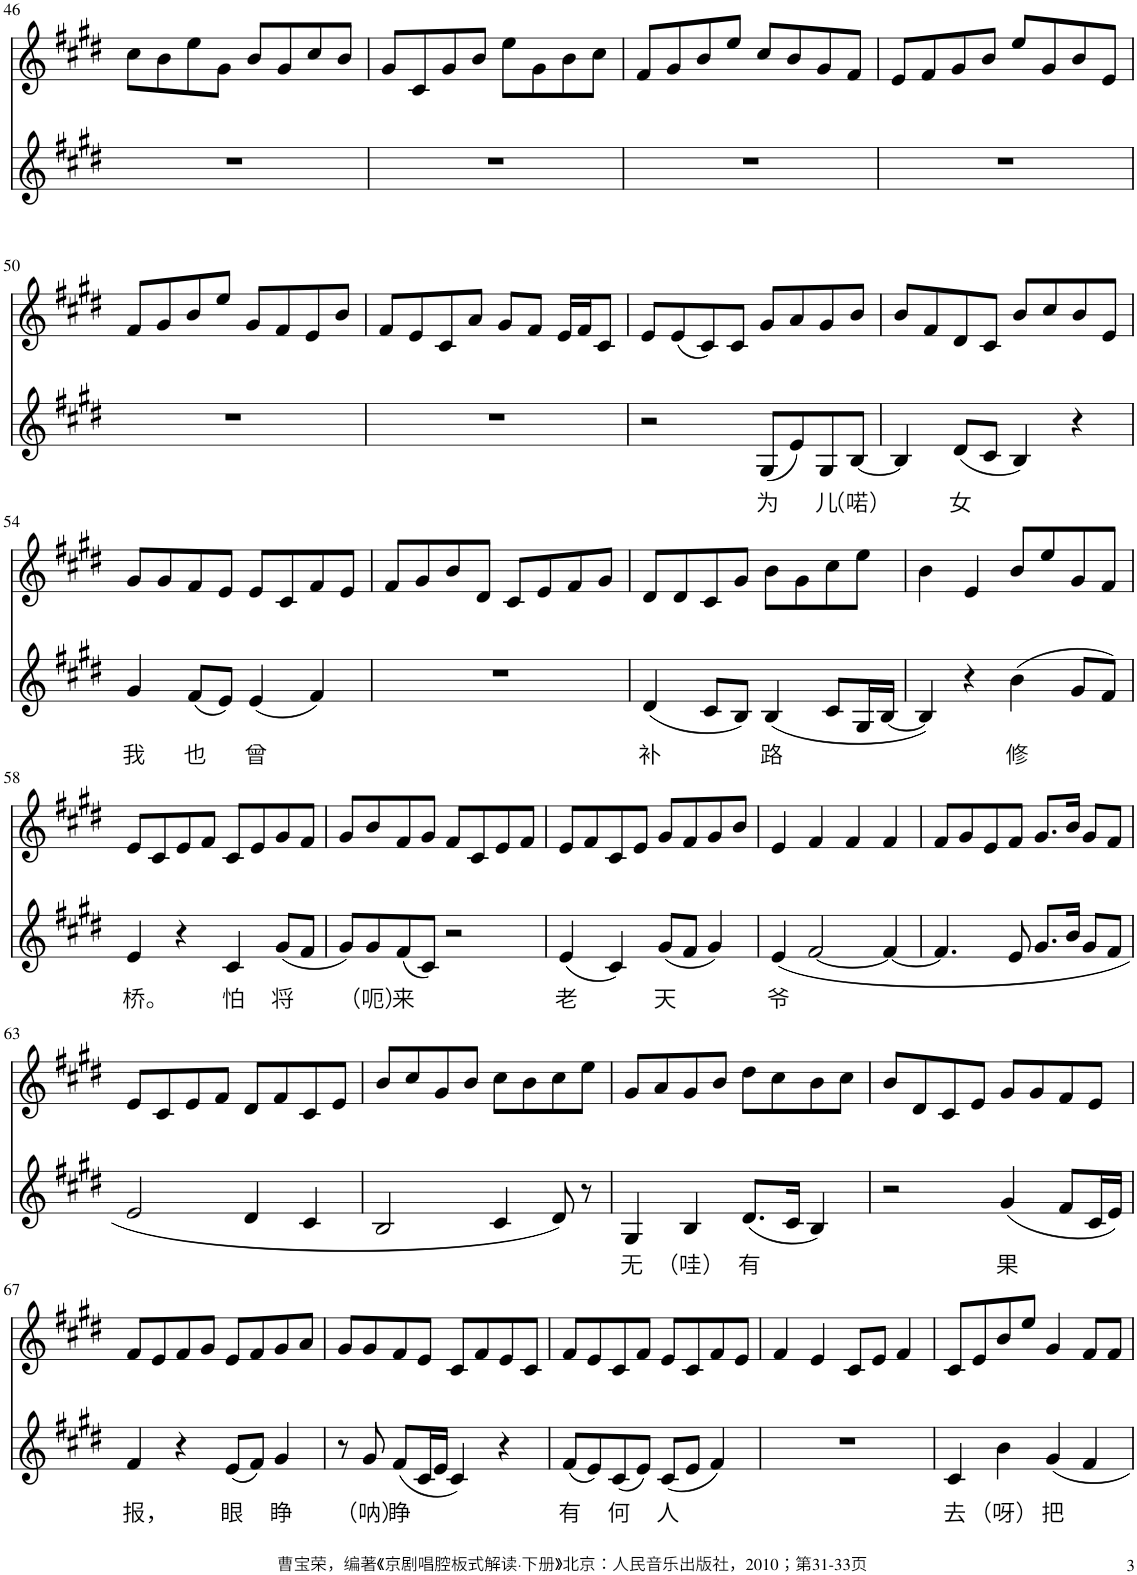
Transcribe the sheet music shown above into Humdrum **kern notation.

**kern	**text	**kern
*part2	*part2	*part1
*staff2	*staff2	*staff1
*I"Piano	*	*I"Piano
*I'Pno	*	*I'Pno
!!LO:PB:g=z
*clefG2	*	*clefG2
*k[f#c#g#d#]	*	*k[f#c#g#d#]
*M4/4	*	*M4/4
=46	=46	=46
1r	.	8cc#\L
.	.	8b\
.	.	8ee\
.	.	8g#\J
.	.	8b/L
.	.	8g#/
.	.	8cc#/
.	.	8b/J
=47	=47	=47
1r	.	8g#/L
.	.	8c#/
.	.	8g#/
.	.	8b/J
.	.	8ee\L
.	.	8g#\
.	.	8b\
.	.	8cc#\J
=48	=48	=48
1r	.	8f#/L
.	.	8g#/
.	.	8b/
.	.	8ee/J
.	.	8cc#/L
.	.	8b/
.	.	8g#/
.	.	8f#/J
=49	=49	=49
1r	.	8e/L
.	.	8f#/
.	.	8g#/
.	.	8b/J
.	.	8ee/L
.	.	8g#/
.	.	8b/
.	.	8e/J
!!LO:LB:g=z
=50	=50	=50
1r	.	8f#/L
.	.	8g#/
.	.	8b/
.	.	8ee/J
.	.	8g#/L
.	.	8f#/
.	.	8e/
.	.	8b/J
=51	=51	=51
1r	.	8f#/L
.	.	8e/
.	.	8c#/
.	.	8a/J
.	.	8g#/L
.	.	8f#/J
.	.	16e/LL
.	.	16f#/J
.	.	8c#/J
=52	=52	=52
2r	.	8e/L
.	.	(8e/
.	.	8c#/)
.	.	8c#/J
!	!LO:LY:b	!
(8G#/L	为	8g#/L
8e/)	.	8a/
!	!LO:LY:b	!
8G#/	儿	8g#/
!	!LO:LY:b	!
[8B/J	（喏）	8b/J
=53	=53	=53
4B/]	.	8b/L
.	.	8f#/
!	!LO:LY:b	!
(8d#/L	女	8d#/
8c#/J	.	8c#/J
4B/)	.	8b/L
.	.	8cc#/
4r	.	8b/
.	.	8e/J
!!LO:LB:g=z
=54	=54	=54
!	!LO:LY:b	!
4g#/	我	8g#/L
.	.	8g#/
!	!LO:LY:b	!
(8f#/L	也	8f#/
8e/J)	.	8e/J
!	!LO:LY:b	!
(4e/	曾	8e/L
.	.	8c#/
4f#/)	.	8f#/
.	.	8e/J
=55	=55	=55
1r	.	8f#/L
.	.	8g#/
.	.	8b/
.	.	8d#/J
.	.	8c#/L
.	.	8e/
.	.	8f#/
.	.	8g#/J
=56	=56	=56
!	!LO:LY:b	!
(4d#/	补	8d#/L
.	.	8d#/
8c#/L	.	8c#/
8B/J)	.	8g#/J
!	!LO:LY:b	!
(4B/	路	8b\L
.	.	8g#\
8c#/L	.	8cc#\
16G#/L	.	8ee\J
[16B/JJ	.	.
=57	=57	=57
4B/])	.	4b\
4r	.	4e/
!	!LO:LY:b	!
(4b\	修	8b/L
.	.	8ee/
8g#/L	.	8g#/
8f#/J)	.	8f#/J
!!LO:LB:g=z
=58	=58	=58
!	!LO:LY:b	!
4e/	桥。	8e/L
.	.	8c#/
4r	.	8e/
.	.	8f#/J
!	!LO:LY:b	!
4c#/	怕	8c#/L
.	.	8e/
!	!LO:LY:b	!
(8g#/L	将	8g#/
8f#/J	.	8f#/J
=59	=59	=59
8g#/L)	.	8g#/L
!	!LO:LY:b	!
8g#/	（呃）	8b/
!	!LO:LY:b	!
(8f#/	来	8f#/
8c#/J)	.	8g#/J
2r	.	8f#/L
.	.	8c#/
.	.	8e/
.	.	8f#/J
=60	=60	=60
!	!LO:LY:b	!
(4e/	老	8e/L
.	.	8f#/
4c#/)	.	8c#/
.	.	8e/J
!	!LO:LY:b	!
(8g#/L	天	8g#/L
8f#/J	.	8f#/
4g#/)	.	8g#/
.	.	8b/J
=61	=61	=61
!	!LO:LY:b	!
(4e/	爷	4e/
[2f#/	.	4f#/
.	.	4f#/
4f#/_	.	4f#/
=62	=62	=62
4.f#/]	.	8f#/L
.	.	8g#/
.	.	8e/
8e/	.	8f#/J
8.g#/L	.	8.g#/L
16b/Jk	.	16b/Jk
8g#/L	.	8g#/L
8f#/J	.	8f#/J
!!LO:LB:g=z
=63	=63	=63
2e/	.	8e/L
.	.	8c#/
.	.	8e/
.	.	8f#/J
4d#/	.	8d#/L
.	.	8f#/
4c#/	.	8c#/
.	.	8e/J
=64	=64	=64
2B/	.	8b/L
.	.	8cc#/
.	.	8g#/
.	.	8b/J
4c#/	.	8cc#\L
.	.	8b\
8d#/)	.	8cc#\
8r	.	8ee\J
=65	=65	=65
!	!LO:LY:b	!
4G#/	无	8g#/L
.	.	8a/
!	!LO:LY:b	!
4B/	（哇）	8g#/
.	.	8b/J
!	!LO:LY:b	!
(8.d#/L	有	8dd#\L
.	.	8cc#\
16c#/Jk	.	.
4B/)	.	8b\
.	.	8cc#\J
=66	=66	=66
2r	.	8b/L
.	.	8d#/
.	.	8c#/
.	.	8e/J
!	!LO:LY:b	!
(4g#/	果	8g#/L
.	.	8g#/
8f#/L	.	8f#/
16c#/L	.	8e/J
16e/JJ)	.	.
!!LO:LB:g=z
=67	=67	=67
!	!LO:LY:b	!
4f#/	报，	8f#/L
.	.	8e/
4r	.	8f#/
.	.	8g#/J
!	!LO:LY:b	!
(8e/L	眼	8e/L
8f#/J)	.	8f#/
!	!LO:LY:b	!
4g#/	睁	8g#/
.	.	8a/J
=68	=68	=68
8r	.	8g#/L
!	!LO:LY:b	!
8g#/	（呐）	8g#/
!	!LO:LY:b	!
(8f#/L	睁	8f#/
16c#/L	.	8e/J
16e/JJ	.	.
4c#/)	.	8c#/L
.	.	8f#/
4r	.	8e/
.	.	8c#/J
=69	=69	=69
!	!LO:LY:b	!
(8f#/L	有	8f#/L
8e/)	.	8e/
!	!LO:LY:b	!
(8c#/	何	8c#/
8e/J)	.	8f#/J
!	!LO:LY:b	!
(8c#/L	人	8e/L
8e/J	.	8c#/
4f#/)	.	8f#/
.	.	8e/J
=70	=70	=70
1r	.	4f#/
.	.	4e/
.	.	8c#/L
.	.	8e/J
.	.	4f#/
=71	=71	=71
!	!LO:LY:b	!
4c#/	去	8c#/L
.	.	8e/
!	!LO:LY:b	!
4b\	（呀）	8b/
.	.	8ee/J
!	!LO:LY:b	!
4g#/	把	4g#/
4f#/	.	8f#/L
.	.	8f#/J
=	=	=
*-	*-	*-
